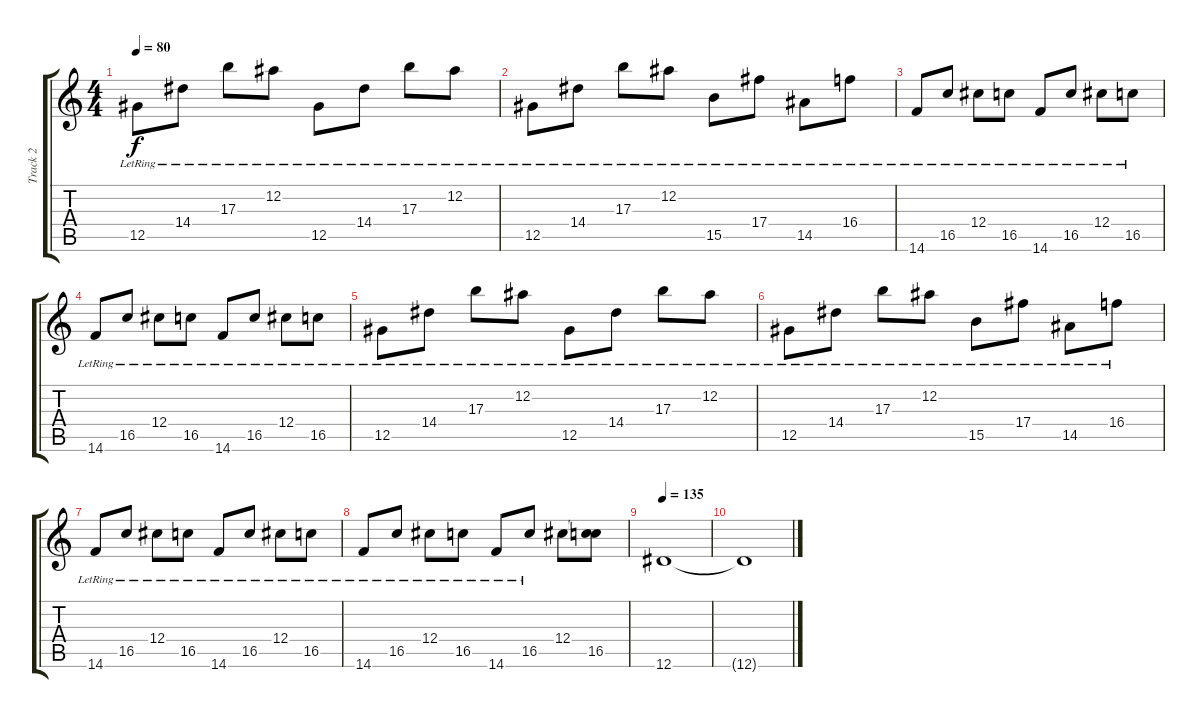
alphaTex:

\track ("Track 2" "Track 2") {instrument acousticguitarsteel}
\staff {score tabs}
\tuning (Eb4 Bb3 Gb3 Db3 Ab2 Eb2) {hide}
\ts (4 4)
\tempo 80
\clef g2
\ks c
12.5{lr}.8{dy f} 14.4{lr}.8 17.3{lr}.8 12.2{lr}.8 12.5{lr}.8 14.4{lr}.8 17.3{lr}.8 12.2{lr}.8 |
12.5{lr}.8 14.4{lr}.8 17.3{lr}.8 12.2{lr}.8 15.5{lr}.8 17.4{lr}.8 14.5{lr}.8 16.4{lr}.8 |
14.6{lr}.8 16.5{lr}.8 12.4{lr}.8 16.5{lr}.8 14.6{lr}.8 16.5{lr}.8 12.4{lr}.8 16.5{lr}.8 |
14.6{lr}.8 16.5{lr}.8 12.4{lr}.8 16.5{lr}.8 14.6{lr}.8 16.5{lr}.8 12.4{lr}.8 16.5{lr}.8 |
12.5{lr}.8 14.4{lr}.8 17.3{lr}.8 12.2{lr}.8 12.5{lr}.8 14.4{lr}.8 17.3{lr}.8 12.2{lr}.8 |
12.5{lr}.8 14.4{lr}.8 17.3{lr}.8 12.2{lr}.8 15.5{lr}.8 17.4{lr}.8 14.5{lr}.8 16.4{lr}.8 |
14.6{lr}.8 16.5{lr}.8 12.4{lr}.8 16.5{lr}.8 14.6{lr}.8 16.5{lr}.8 12.4{lr}.8 16.5{lr}.8 |
14.6{lr}.8 16.5{lr}.8 12.4{lr}.8 16.5{lr}.8 14.6{lr}.8 16.5{lr}.8 12.4.8 (12.4{t} 16.5).8 |
\tempo 135
12.6.1 |
12.6{t}.1
